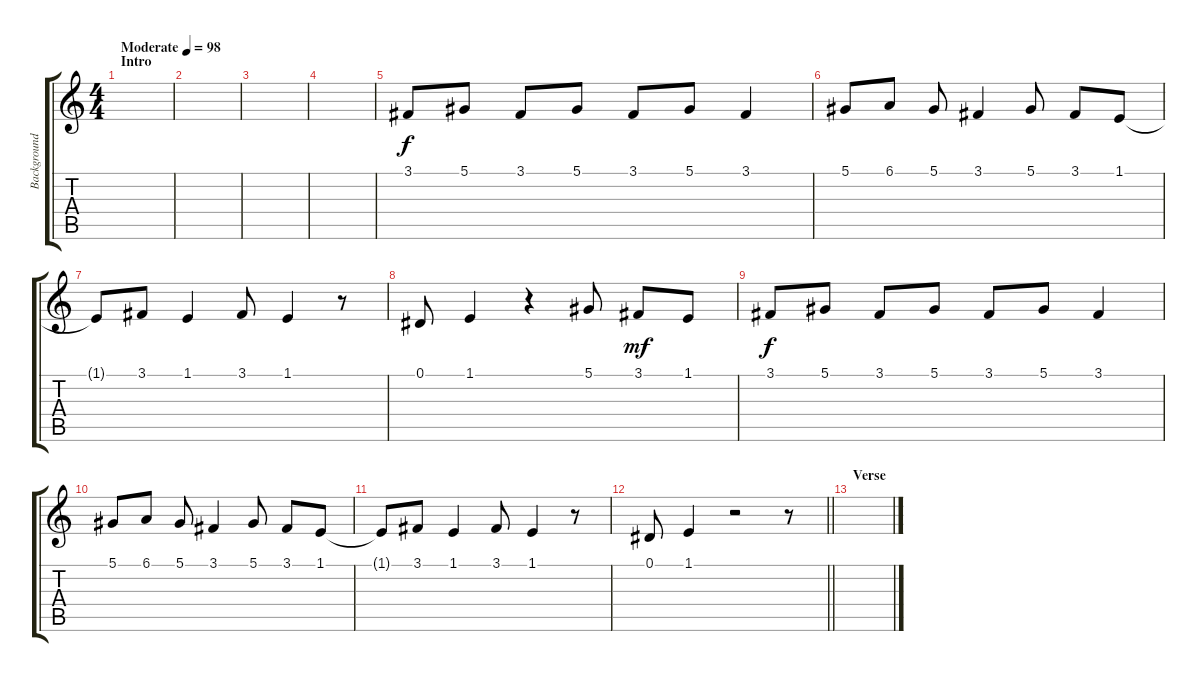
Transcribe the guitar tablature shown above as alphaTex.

\track ("Background Voice / Voice Effects / Echo" "Background") {instrument pad4choir}
\staff {score tabs}
\tuning (Eb4 Bb3 Gb3 Db3 Ab2 Eb2) {hide}
\ts (4 4)
\section ("" "Intro")
\tempo (98 "Moderate")
\clef g2
\ks c
|
|
|
|
3.1.8 5.1.8 3.1.8 5.1.8 3.1.8 5.1.8 3.1.4 |
5.1.8 6.1.8 5.1.8 3.1.4 5.1.8 3.1.8 1.1.8 |
1.1{t}.8 3.1.8 1.1.4 3.1.8 1.1.4 r.8 |
0.1.8 1.1.4 r.4 5.1.8 3.1.8{dy mf} 1.1.8 |
3.1.8{dy f} 5.1.8 3.1.8 5.1.8 3.1.8 5.1.8 3.1.4 |
5.1.8 6.1.8 5.1.8 3.1.4 5.1.8 3.1.8 1.1.8 |
1.1{t}.8 3.1.8 1.1.4 3.1.8 1.1.4 r.8 |
\barLineRight lightlight
0.1.8 1.1.4 r.2 r.8 |
\section ("" "Verse")
